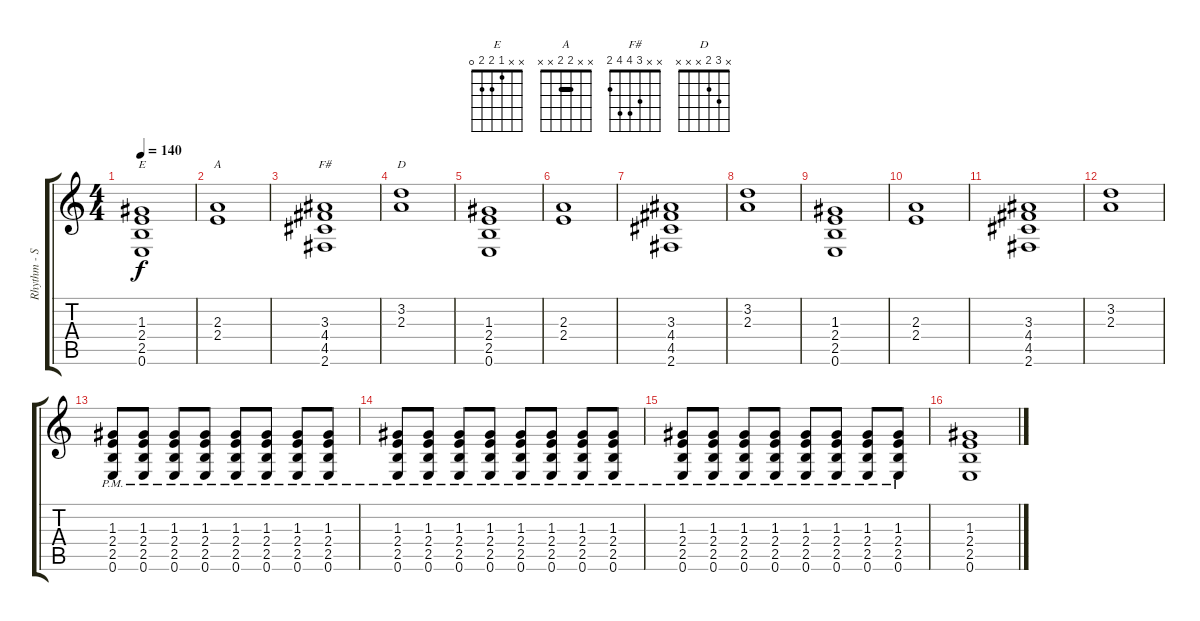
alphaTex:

\track ("Rhythm - Steve Jones" "Rhythm - S") {instrument distortionguitar}
\staff {score tabs}
\tuning (E4 B3 G3 D3 A2 E2) {hide}
\chord ("E" x x 1 2 2 0)
\chord ("A" x x 2 2 x x) {barre 2}
\chord ("F#" x x 3 4 4 2)
\chord ("D" x 3 2 x x x)
\ts (4 4)
\tempo 140
\clef g2
\ks c
(1.3 2.4 2.5 0.6).1{ch "E" dy f} |
(2.3 2.4).1{ch "A"} |
(3.3 4.4 4.5 2.6).1{ch "F#"} |
(3.2 2.3).1{ch "D"} |
(1.3 2.4 2.5 0.6).1 |
(2.3 2.4).1 |
(3.3 4.4 4.5 2.6).1 |
(3.2 2.3).1 |
(1.3 2.4 2.5 0.6).1 |
(2.3 2.4).1 |
(3.3 4.4 4.5 2.6).1 |
(3.2 2.3).1 |
(1.3{pm} 2.4{pm} 2.5{pm} 0.6{pm}).8 (1.3{pm} 2.4{pm} 2.5{pm} 0.6{pm}).8 (1.3{pm} 2.4{pm} 2.5{pm} 0.6{pm}).8 (1.3{pm} 2.4{pm} 2.5{pm} 0.6{pm}).8 (1.3{pm} 2.4{pm} 2.5{pm} 0.6{pm}).8 (1.3{pm} 2.4{pm} 2.5{pm} 0.6{pm}).8 (1.3{pm} 2.4{pm} 2.5{pm} 0.6{pm}).8 (1.3{pm} 2.4{pm} 2.5{pm} 0.6{pm}).8 |
(1.3{pm} 2.4{pm} 2.5{pm} 0.6{pm}).8 (1.3{pm} 2.4{pm} 2.5{pm} 0.6{pm}).8 (1.3{pm} 2.4{pm} 2.5{pm} 0.6{pm}).8 (1.3{pm} 2.4{pm} 2.5{pm} 0.6{pm}).8 (1.3{pm} 2.4{pm} 2.5{pm} 0.6{pm}).8 (1.3{pm} 2.4{pm} 2.5{pm} 0.6{pm}).8 (1.3{pm} 2.4{pm} 2.5{pm} 0.6{pm}).8 (1.3{pm} 2.4{pm} 2.5{pm} 0.6{pm}).8 |
(1.3{pm} 2.4{pm} 2.5{pm} 0.6{pm}).8 (1.3{pm} 2.4{pm} 2.5{pm} 0.6{pm}).8 (1.3{pm} 2.4{pm} 2.5{pm} 0.6{pm}).8 (1.3{pm} 2.4{pm} 2.5{pm} 0.6{pm}).8 (1.3{pm} 2.4{pm} 2.5{pm} 0.6{pm}).8 (1.3{pm} 2.4{pm} 2.5{pm} 0.6{pm}).8 (1.3{pm} 2.4{pm} 2.5{pm} 0.6{pm}).8 (1.3{pm} 2.4{pm} 2.5{pm} 0.6{pm}).8 |
(1.3 2.4 2.5 0.6).1
